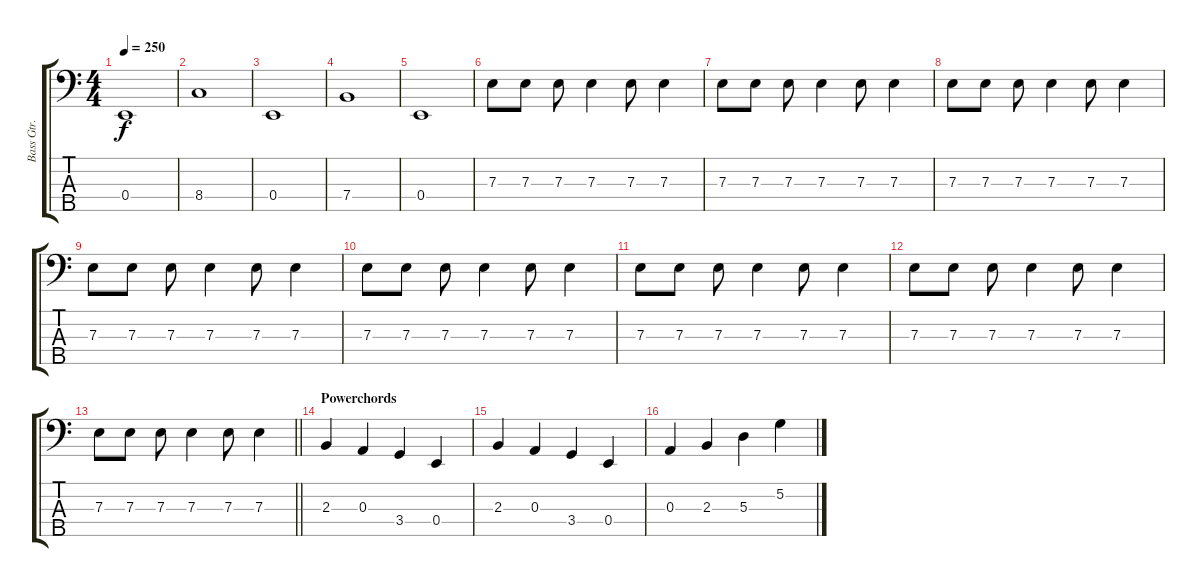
\track ("Bass Gtr." "Bass Gtr.") {instrument electricbassfinger}
\staff {score tabs}
\tuning (G2 D2 A1 E1 B0) {hide}
\ts (4 4)
\tempo 250
\clef f4
\ks c
0.4.1{dy f} |
8.4.1 |
0.4.1 |
7.4.1 |
0.4.1 |
7.3.8 7.3.8 7.3.8 7.3.4 7.3.8 7.3.4 |
7.3.8 7.3.8 7.3.8 7.3.4 7.3.8 7.3.4 |
7.3.8 7.3.8 7.3.8 7.3.4 7.3.8 7.3.4 |
7.3.8 7.3.8 7.3.8 7.3.4 7.3.8 7.3.4 |
7.3.8 7.3.8 7.3.8 7.3.4 7.3.8 7.3.4 |
7.3.8 7.3.8 7.3.8 7.3.4 7.3.8 7.3.4 |
7.3.8 7.3.8 7.3.8 7.3.4 7.3.8 7.3.4 |
\barLineRight lightlight
7.3.8 7.3.8 7.3.8 7.3.4 7.3.8 7.3.4 |
\section ("" "Powerchords")
2.3.4 0.3.4 3.4.4 0.4.4 |
2.3.4 0.3.4 3.4.4 0.4.4 |
0.3.4 2.3.4 5.3.4 5.2.4
